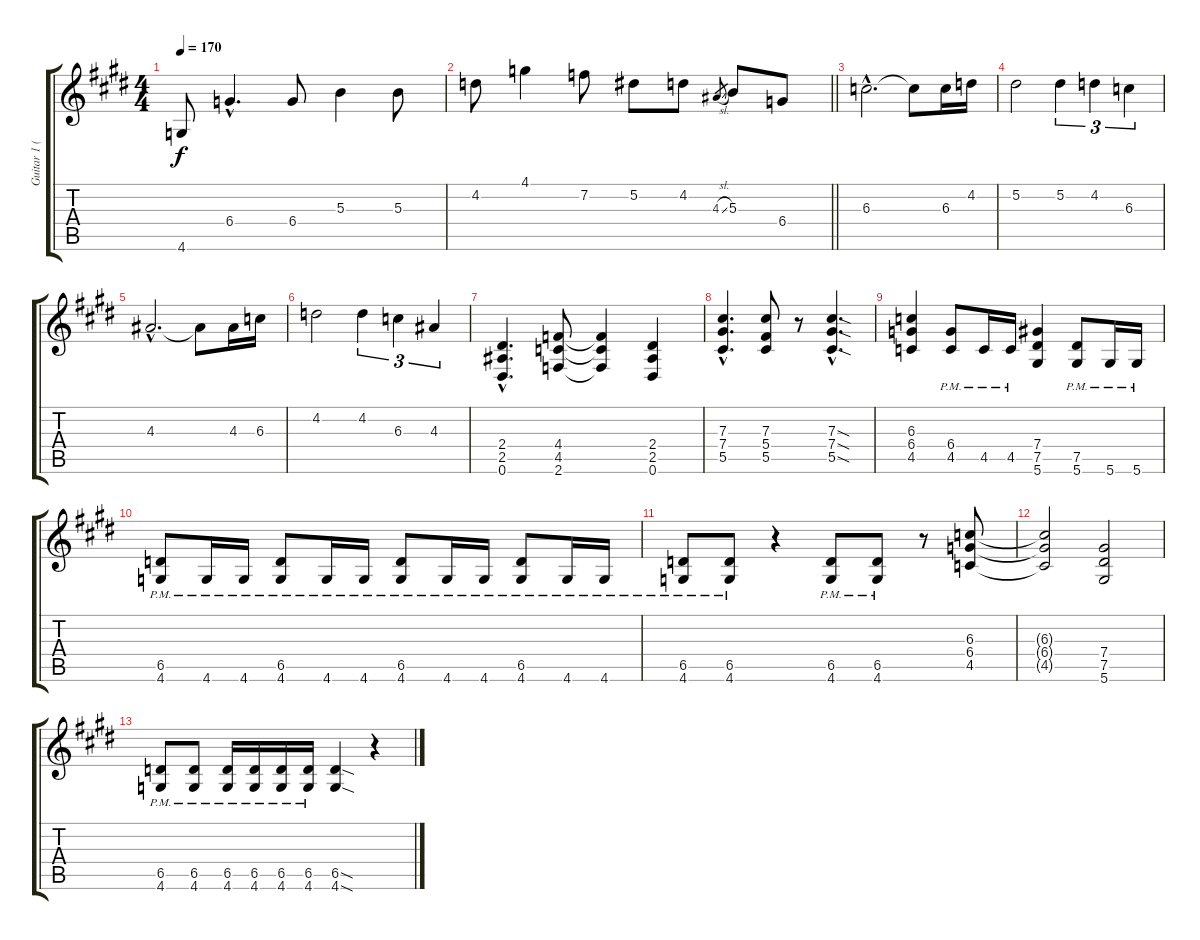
\track ("Guitar 1 (SheJa)" "Guitar 1 (") {instrument distortionguitar}
\staff {score tabs}
\tuning (Eb4 Bb3 Gb3 Db3 Ab2 Eb2) {hide}
\ts (4 4)
\tempo 170
\clef g2
\ks e
4.6.8{dy f} 6.4{hac}.4{d} 6.4.8 5.3.4 5.3.8 |
\barLineRight lightlight
4.2.8 4.1.4 7.2.8 5.2.8 4.2.8 4.3{sl}.8{gr} 5.3.8 6.4.8 |
6.3{hac}.2{d} 6.3{t}.8 6.3.16 4.2.16 |
5.2.2 5.2.4{tu (3 2)} 4.2.4{tu (3 2)} 6.3.4{tu (3 2)} |
4.3{hac}.2{d} 4.3{t}.8 4.3.16 6.3.16 |
4.2.2 4.2.4{tu (3 2)} 6.3.4{tu (3 2)} 4.3.4{tu (3 2)} |
(2.4{hac} 2.5{hac} 0.6{hac}).4{d} (4.4 4.5 2.6).8 (4.4{t} 4.5{t} 2.6{t}).4 (2.4 2.5 0.6).4 |
(7.3{hac} 7.4{hac} 5.5{hac}).4{d} (7.3 5.4 5.5).8 r.8 (7.3{sod hac} 7.4{sod hac} 5.5{sod hac}).4{d} |
(6.3 6.4 4.5).4 (6.4{pm} 4.5{pm}).8 4.5{pm}.16 4.5{pm}.16 (7.4 7.5 5.6).4 (7.5{pm} 5.6{pm}).8 5.6{pm}.16 5.6{pm}.16 |
(6.5{pm} 4.6{pm}).8 4.6{pm}.16 4.6{pm}.16 (6.5{pm} 4.6{pm}).8 4.6{pm}.16 4.6{pm}.16 (6.5{pm} 4.6{pm}).8 4.6{pm}.16 4.6{pm}.16 (6.5{pm} 4.6{pm}).8 4.6{pm}.16 4.6{pm}.16 |
(6.5{pm} 4.6{pm}).8 (6.5{pm} 4.6{pm}).8 r.4 (6.5{pm} 4.6{pm}).8 (6.5{pm} 4.6{pm}).8 r.8 (6.3 6.4 4.5).8 |
(6.3{t} 6.4{t} 4.5{t}).2 (7.4 7.5 5.6).2 |
(6.5{pm} 4.6{pm}).8 (6.5{pm} 4.6{pm}).8 (6.5{pm} 4.6{pm}).16 (6.5{pm} 4.6{pm}).16 (6.5{pm} 4.6{pm}).16 (6.5{pm} 4.6{pm}).16 (6.5{sod} 4.6{sod}).4 r.4
